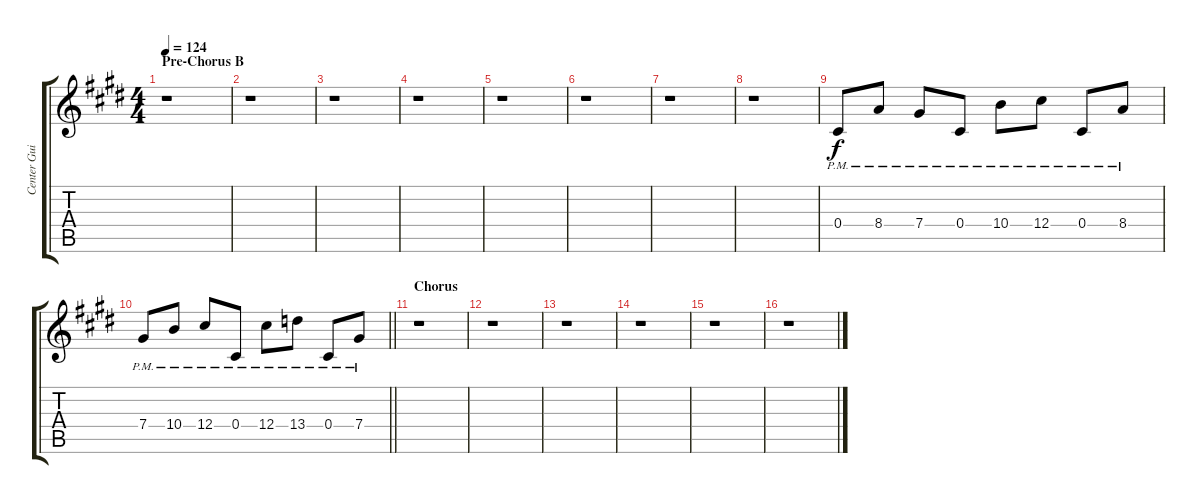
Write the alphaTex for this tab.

\track ("Center Guitar I" "Center Gui") {instrument overdrivenguitar}
\staff {score tabs}
\tuning (Eb4 Bb3 Gb3 Db3 Ab2 Db2) {hide}
\ts (4 4)
\section ("" "Pre-Chorus B")
\tempo 124
\clef g2
\ks e
r.1{dy f} |
r.1 |
r.1 |
r.1 |
r.1 |
r.1 |
r.1 |
r.1 |
0.4{pm}.8 8.4{pm}.8 7.4{pm}.8 0.4{pm}.8 10.4{pm}.8 12.4{pm}.8 0.4{pm}.8 8.4{pm}.8 |
\barLineRight lightlight
7.4{pm}.8 10.4{pm}.8 12.4{pm}.8 0.4{pm}.8 12.4{pm}.8 13.4{pm}.8 0.4{pm}.8 7.4{pm}.8 |
\section ("" "Chorus")
r.1 |
r.1 |
r.1 |
r.1 |
r.1 |
r.1
